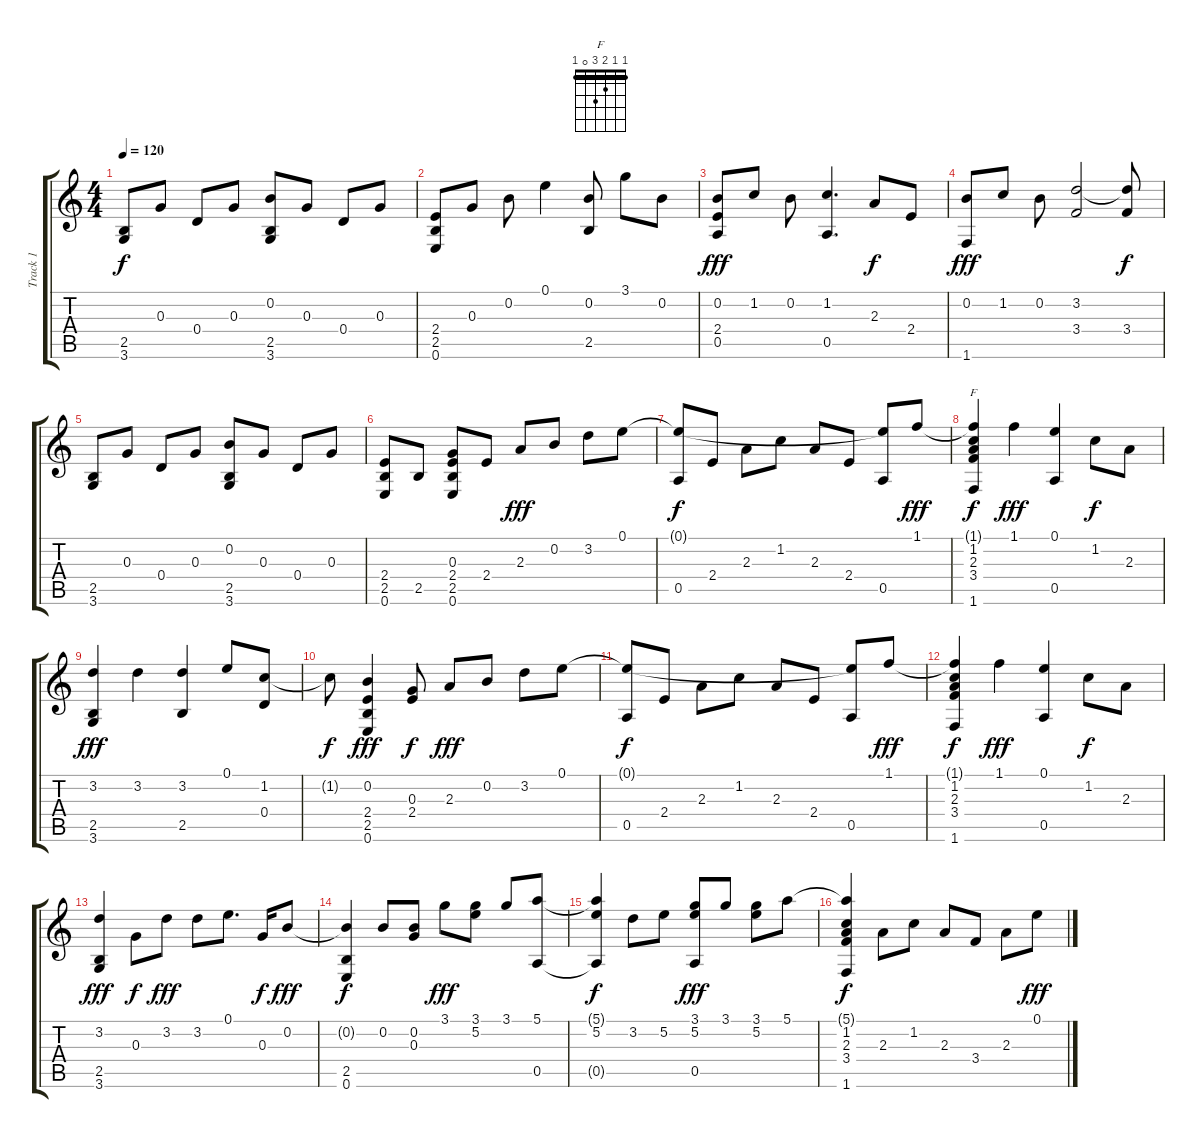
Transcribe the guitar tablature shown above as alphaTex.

\track ("Track 1" "Track 1") {instrument acousticguitarsteel}
\staff {score tabs}
\tuning (E4 B3 G3 D3 A2 E2) {hide}
\chord ("F" 1 1 2 3 0 1) {barre 1}
\ts (4 4)
\tempo 120
\clef g2
\ks c
(2.5 3.6).8{dy f} 0.3.8 0.4.8 0.3.8 (0.2 2.5 3.6).8 0.3.8 0.4.8 0.3.8 |
(2.4 2.5 0.6).8 0.3.8 0.2.8 0.1.4 (0.2 2.5).8 3.1.8 0.2.8 |
(0.2 2.4 0.5).8{dy fff} 1.2.8 0.2.8 (1.2 0.5).4{d} 2.3.8{dy f} 2.4.8 |
(0.2 1.6).8{dy fff} 1.2.8 0.2.8 (3.2 3.4).2 (3.2{t} 3.4).8{dy f} |
(2.5 3.6).8 0.3.8 0.4.8 0.3.8 (0.2 2.5 3.6).8 0.3.8 0.4.8 0.3.8 |
(2.4 2.5 0.6).8 2.5.8 (0.3 2.4 2.5 0.6).8 2.4.8 2.3.8{dy fff} 0.2.8 3.2.8 0.1.8 |
(0.1{t} 0.5).8{dy f} 2.4.8 2.3.8 1.2.8 2.3.8 2.4.8 (0.1{t} 0.5).8 1.1.8{dy fff} |
(1.1{t} 1.2 2.3 3.4 1.6).4{ch "F" dy f} 1.1.4{dy fff} (0.1 0.5).4 1.2.8{dy f} 2.3.8 |
(3.2 2.5 3.6).4{dy fff} 3.2.4 (3.2 2.5).4 0.1.8 (1.2 0.4).8 |
1.2{t}.8{dy f} (0.2 2.4 2.5 0.6).4{dy fff} (0.3 2.4).8{dy f} 2.3.8{dy fff} 0.2.8 3.2.8 0.1.8 |
(0.1{t} 0.5).8{dy f} 2.4.8 2.3.8 1.2.8 2.3.8 2.4.8 (0.1{t} 0.5).8 1.1.8{dy fff} |
(1.1{t} 1.2 2.3 3.4 1.6).4{dy f} 1.1.4{dy fff} (0.1 0.5).4 1.2.8{dy f} 2.3.8 |
(3.2 2.5 3.6).4{dy fff} 0.3.8{dy f} 3.2.8{dy fff} 3.2.8 0.1.8{d} 0.3.16{dy f} 0.2.8{dy fff} |
(0.2{t} 2.5 0.6).4{dy f} 0.2.8 (0.2 0.3).8 3.1.8{dy fff} (3.1 5.2).8 3.1.8 (5.1 0.5).8 |
(5.1{t} 5.2 0.5{t}).4{dy f} 3.2.8 5.2.8 (3.1 5.2 0.5).8{dy fff} 3.1.8 (3.1 5.2).8 5.1.8 |
(5.1{t} 1.2 2.3 3.4 1.6).4{dy f} 2.3.8 1.2.8 2.3.8 3.4.8 2.3.8 0.1.8{dy fff}
